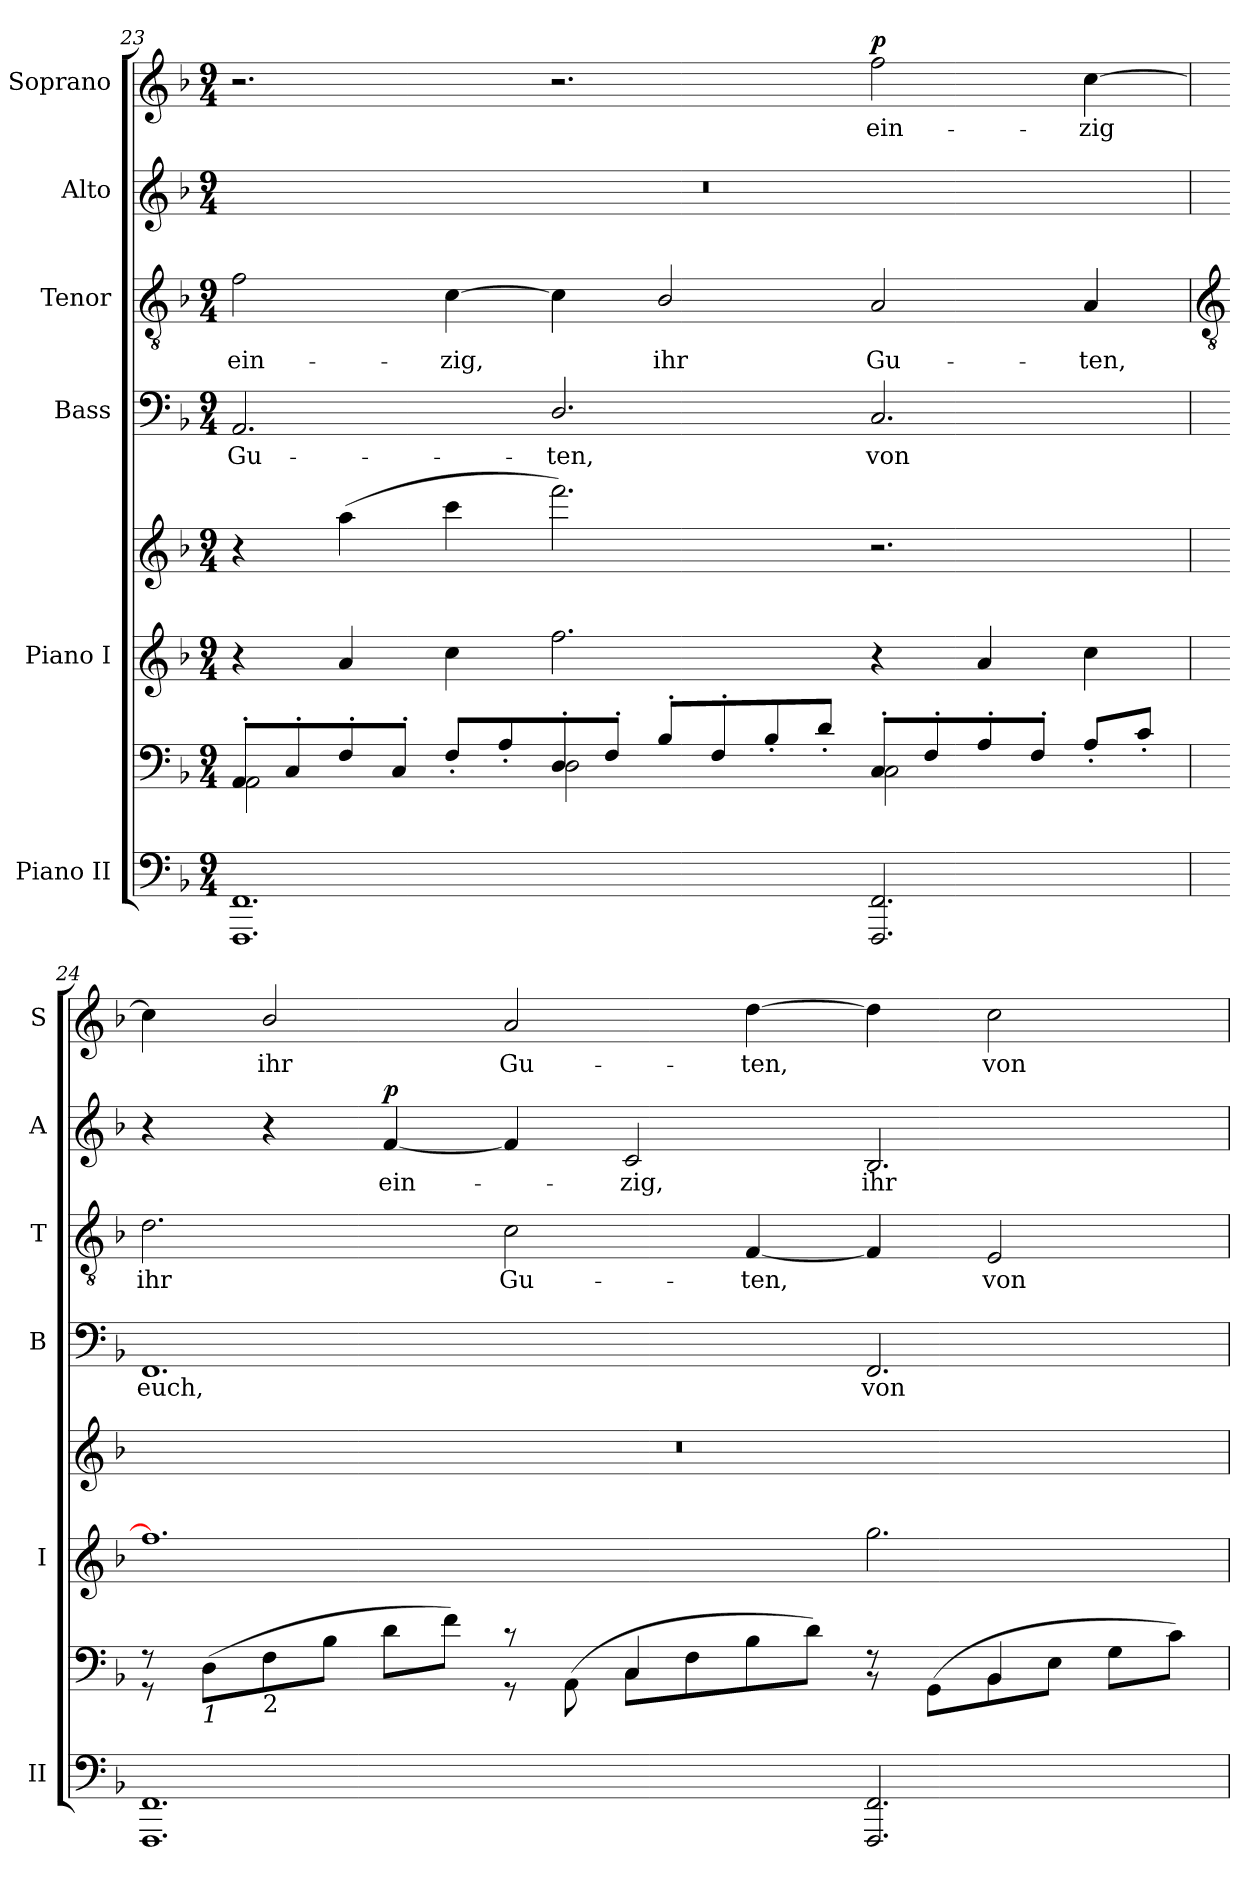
**kern	**kern	**kern	**kern	**kern	**text	**kern	**text	**kern	**text	**dynam	**kern	**text	**dynam
*part6	*part6	*part5	*part5	*part4	*part4	*part3	*part3	*part2	*part2	*part2	*part1	*part1	*part1
*staff8	*staff7	*staff6	*staff5	*staff4	*staff4	*staff3	*staff3	*staff2	*staff2	*staff2	*staff1	*staff1	*staff1
*I"Piano II	*	*I"Piano I	*	*I"Bass	*	*I"Tenor	*	*I"Alto	*	*	*I"Soprano	*	*
*I'II	*	*I'I	*	*I'B	*	*I'T	*	*I'A	*	*	*I'S	*	*
*clefF4	*clefF4	*clefG2	*clefG2	*clefF4	*	*clefGv2	*	*clefG2	*	*	*clefG2	*	*
*k[b-]	*k[b-]	*k[b-]	*k[b-]	*k[b-]	*	*k[b-]	*	*k[b-]	*	*	*k[b-]	*	*
*F:	*F:	*F:	*F:	*F:	*	*F:	*	*F:	*	*	*F:	*	*
*M9/4	*M9/4	*M9/4	*M9/4	*M9/4	*	*M9/4	*	*M9/4	*	*	*M9/4	*	*
=23	=23	=23	=23	=23	=23	=23	=23	=23	=23	=23	=23	=23	=23
*	*^	*	*	*	*	*	*	*	*	*	*	*	*
!	!	!	!	!	!	!LO:LY:b	!	!LO:LY:b	!LO:N:vis=0	!	!	!	!	!
1.FFF 1.FF	8AA'/	2AA\	4r	4r	2.AA	Gu-	2f	ein-	4%9r	.	.	2.r	.	.
.	8C'/	.	.	.	.	.	.	.	.	.	.	.	.	.
.	8F'/	.	4a	(>4aa	.	.	.	.	.	.	.	.	.	.
.	8C'/J	.	.	.	.	.	.	.	.	.	.	.	.	.
!	!	!	!	!	!	!	!	!LO:LY:b	!	!	!	!	!	!
.	8F'/L	4ryy	4cc	4ccc	.	.	[4c	-zig,	.	.	.	.	.	.
.	8A'/	.	.	.	.	.	.	.	.	.	.	.	.	.
!	!	!	!	!	!	!LO:LY:b	!	!	!	!	!	!	!	!
.	8D'/	2D\	2.ff	2.fff)	2.D/	-ten,	4c]	.	.	.	.	2.r	.	.
.	8F'/J	.	.	.	.	.	.	.	.	.	.	.	.	.
!	!	!	!	!	!	!	!	!LO:LY:b	!	!	!	!	!	!
.	8B-'/L	.	.	.	.	.	2B-/	ihr	.	.	.	.	.	.
.	8F'/	.	.	.	.	.	.	.	.	.	.	.	.	.
.	8B-'/	4ryy	.	.	.	.	.	.	.	.	.	.	.	.
.	8d'/J	.	.	.	.	.	.	.	.	.	.	.	.	.
!	!	!	!	!	!	!LO:LY:b	!	!LO:LY:b	!	!	!	!	!LO:LY:b	!LO:DY:b
2.FFF 2.FF	8C'/L	2C\	4r	2.r	2.C	von	2A	Gu-	.	.	.	2ff	ein-	p
.	8F'/	.	.	.	.	.	.	.	.	.	.	.	.	.
.	8A'/	.	4a	.	.	.	.	.	.	.	.	.	.	.
.	8F'/J	.	.	.	.	.	.	.	.	.	.	.	.	.
!	!	!	!	!	!	!	!	!LO:LY:b	!	!	!	!	!LO:LY:b	!
.	8A'/L	4ryy	4cc	.	.	.	4A	-ten,	.	.	.	[4cc	-zig	.
.	8c'/J	.	.	.	.	.	.	.	.	.	.	.	.	.
!!LO:LB:g=z
=24	=24	=24	=24	=24	=24	=24	=24	=24	=24	=24	=24	=24	=24	=24
*	*	*	*	*	*	*	*clefGv2	*	*	*	*	*	*	*
!	!	!	!	!LO:N:vis=0	!	!LO:LY:b	!	!LO:LY:b	!	!	!	!	!	!
1.FFF 1.FF	8r	8r	1.ff]	4%9r	1.FF	euch,	2.d	ihr	4r	.	.	4cc]	.	.
!	!LO:TX:b:i:t=1	!	!	!	!	!	!	!	!	!	!	!	!	!
.	(>8D\L	8ryy	.	.	.	.	.	.	.	.	.	.	.	.
!	!LO:TX:b:t=2	!	!	!	!	!	!	!	!	!	!	!	!	!
!	!	!	!	!	!	!	!	!	!	!	!	!	!LO:LY:b	!
.	8F\	4ryy	.	.	.	.	.	.	4r	.	.	2b-/	ihr	.
.	8B-\J	.	.	.	.	.	.	.	.	.	.	.	.	.
!	!	!	!	!	!	!	!	!	!	!LO:LY:b	!LO:DY:b	!	!	!
.	8d\L	4ryy	.	.	.	.	.	.	[4f	ein-	p	.	.	.
.	8f\J)	.	.	.	.	.	.	.	.	.	.	.	.	.
!	!	!	!	!	!	!	!	!LO:LY:b	!	!	!	!	!LO:LY:b	!
.	8r	8r	.	.	.	.	2c	Gu-	4f]	.	.	2a	Gu-	.
.	8ryy	(>8AA\	.	.	.	.	.	.	.	.	.	.	.	.
!	!	!	!	!	!	!	!	!	!	!LO:LY:b	!	!	!	!
.	4C/	8C\L	.	.	.	.	.	.	2c	zig,	.	.	.	.
.	.	8F\	.	.	.	.	.	.	.	.	.	.	.	.
!	!	!	!	!	!	!	!	!LO:LY:b	!	!	!	!	!LO:LY:b	!
.	4ryy	8B-\	.	.	.	.	[4F	-ten,	.	.	.	[4dd	-ten,	.
.	.	8d\J)	.	.	.	.	.	.	.	.	.	.	.	.
!	!	!	!	!	!	!LO:LY:b	!	!	!	!LO:LY:b	!	!	!	!
2.FFF 2.FF	8r	8r	2.gg	.	2.FF	von	4F]	.	2.B-	ihr	.	4dd]	.	.
.	8ryy	(>8GG\L	.	.	.	.	.	.	.	.	.	.	.	.
!	!	!	!	!	!	!	!	!LO:LY:b	!	!	!	!	!LO:LY:b	!
.	4BB-/	8BB-\	.	.	.	.	2E	von	.	.	.	2cc	von	.
.	.	8E\J	.	.	.	.	.	.	.	.	.	.	.	.
.	4ryy	8G\L	.	.	.	.	.	.	.	.	.	.	.	.
.	.	8c\J)	.	.	.	.	.	.	.	.	.	.	.	.
*	*v	*v	*	*	*	*	*	*	*	*	*	*	*	*
=	=	=	=	=	=	=	=	=	=	=	=	=	=
*-	*-	*-	*-	*-	*-	*-	*-	*-	*-	*-	*-	*-	*-
